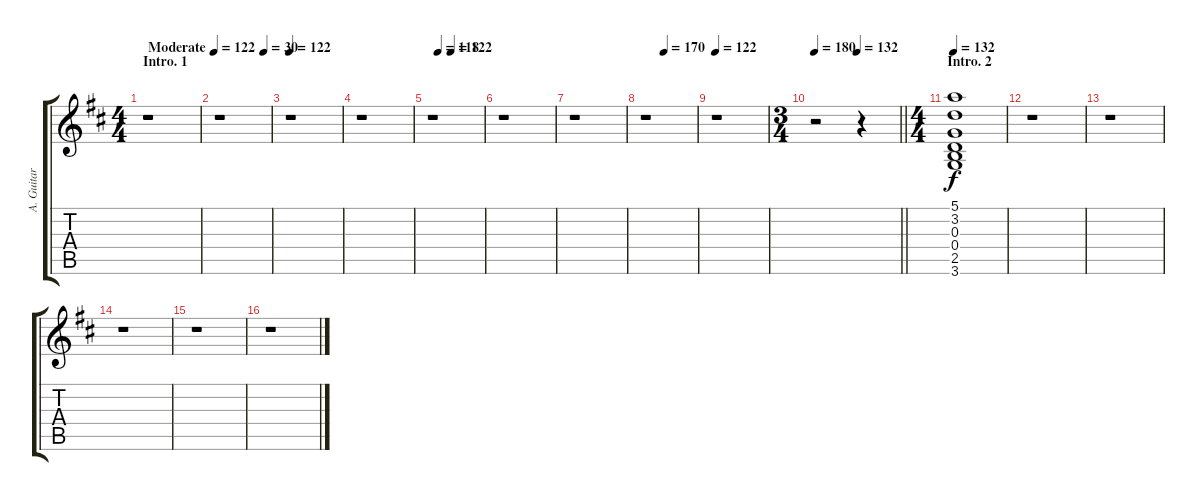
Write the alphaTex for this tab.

\track ("A. Guitar" "A. Guitar") {instrument acousticguitarsteel}
\staff {score tabs}
\tuning (E4 B3 G3 D3 A2 E2) {hide}
\ts (4 4)
\section ("" "Intro. 1")
\tempo (122 "Moderate")
\clef g2
\ks d
r.1{dy f instrument acousticguitarsteel} |
\tempo (30 0.875)
r.1 |
\tempo 122
r.1 |
r.1 |
\tempo (118 0.125)
\tempo (122 0.375)
r.1 |
r.1 |
r.1 |
\tempo (170 0.375)
r.1 |
\tempo 132
\tempo 122
r.1 |
\ts (3 4)
\tempo 180
\tempo (132 0.5)
\barLineRight lightlight
r.2 r.4 |
\ts (4 4)
\section ("" "Intro. 2")
\tempo 132
(5.1 3.2 0.3 0.4 2.5 3.6).1 |
r.1 |
r.1 |
r.1 |
r.1 |
r.1
